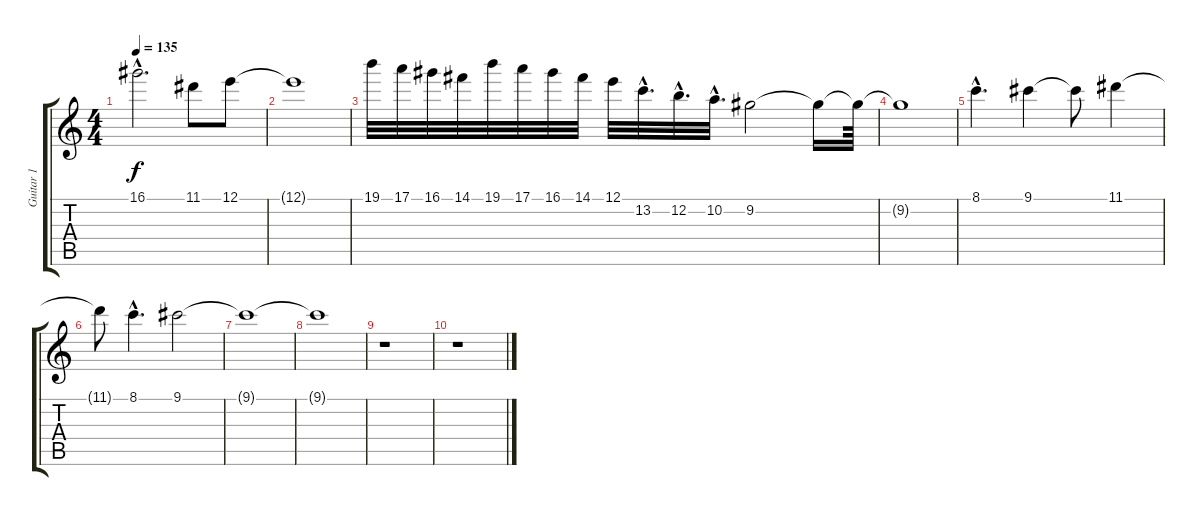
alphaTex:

\track ("Guitar 1" "Guitar 1") {instrument distortionguitar}
\staff {score tabs}
\tuning (E4 B3 G3 D3 A2 E2) {hide}
\ts (4 4)
\tempo 135
\clef g2
\ks c
16.1{hac t}.2{d dy f} 11.1.8 12.1.8 |
12.1{t}.1 |
19.1.32 17.1.32 16.1.32 14.1.32 19.1.32 17.1.32 16.1.32 14.1.32 12.1.32 13.2{hac}.32{d} 12.2{hac}.32{d} 10.2{hac}.32{d} 9.2.2 9.2{t}.16 9.2{t}.64 |
9.2{t}.1 |
8.1{hac}.4{d} 9.1.4 9.1{t}.8 11.1.4 |
11.1{t}.8 8.1{hac}.4{d} 9.1.2 |
9.1{t}.1 |
9.1{t}.1 |
r.1 |
r.1
